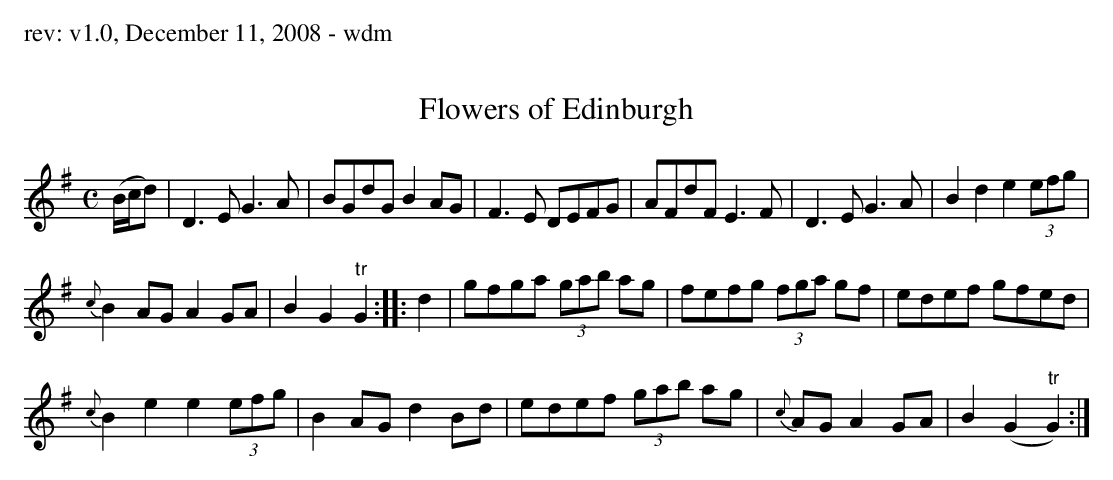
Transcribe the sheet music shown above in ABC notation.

X:1
T:Flowers of Edinburgh
M:C
L:1/8
K:G
(B/c/d) | D3E G3A | BGdG B2AG | F3E DEFG | AFdF E3F | D3EG3A | B2d2e2(3efg |
{c}B2 AG A2 GA | B2G2"tr"G2 :: d2 | gfga (3gab ag | fefg (3fga gf | edef gfed |
{c}B2e2e2(3efg | B2AG d2Bd | edef (3gab ag | {c}AG A2 GA | B2(G2"tr"G2) :|
